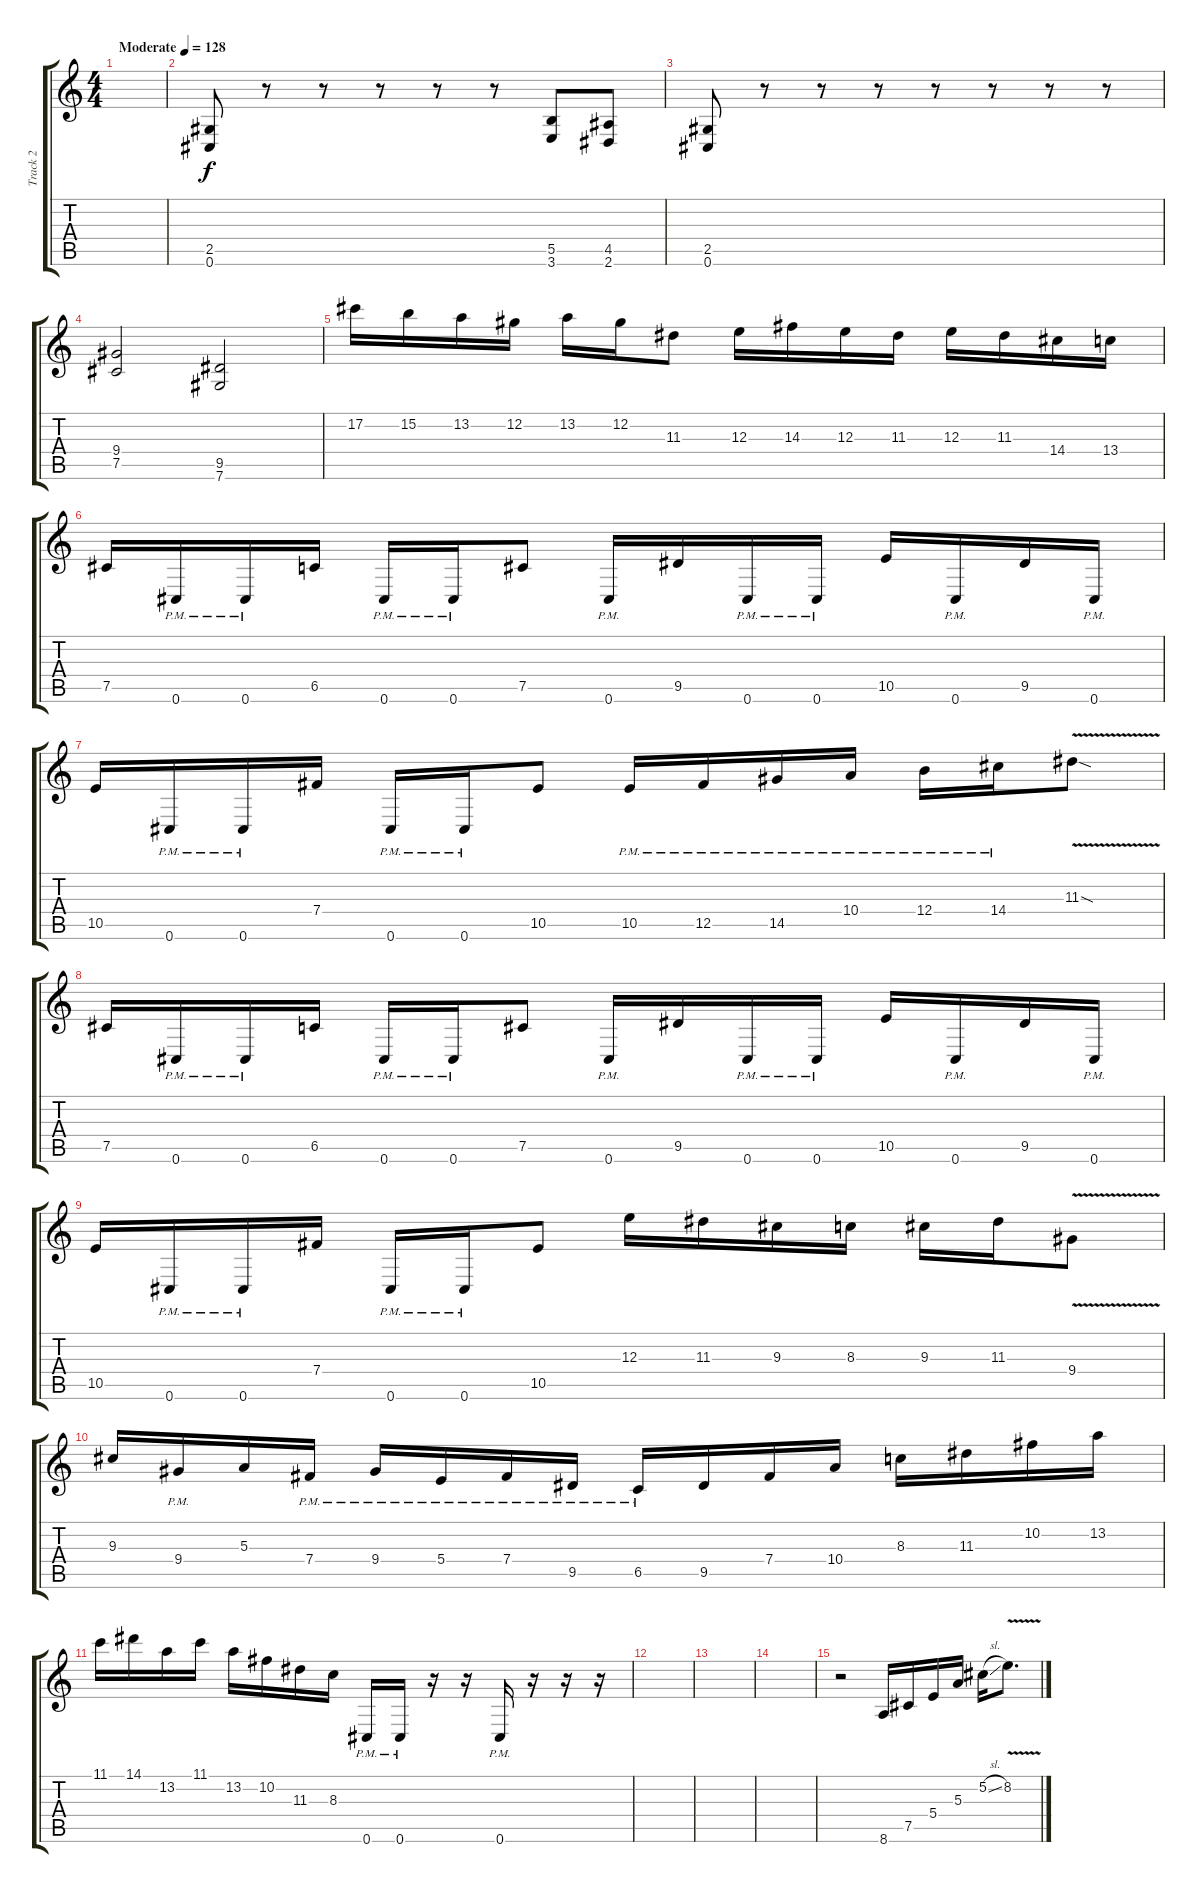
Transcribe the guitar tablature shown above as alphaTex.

\track ("Track 2" "Track 2") {instrument distortionguitar}
\staff {score tabs}
\tuning (Db4 Ab3 E3 B2 Gb2 Db2) {hide}
\ts (4 4)
\tempo (128 "Moderate")
\clef g2
\ks c
|
(2.5 0.6).8 r.8 r.8 r.8 r.8 r.8 (5.5 3.6).8 (4.5 2.6).8 |
(2.5 0.6).8 r.8 r.8 r.8 r.8 r.8 r.8 r.8 |
(9.4 7.5).2 (9.5 7.6).2 |
17.2.16 15.2.16 13.2.16 12.2.16 13.2.16 12.2.16 11.3.8 12.3.16 14.3.16 12.3.16 11.3.16 12.3.16 11.3.16 14.4.16 13.4.16 |
7.5.16 0.6{pm}.16 0.6{pm}.16 6.5.16 0.6{pm}.16 0.6{pm}.16 7.5.8 0.6{pm}.16 9.5.16 0.6{pm}.16 0.6{pm}.16 10.5.16 0.6{pm}.16 9.5.16 0.6{pm}.16 |
10.5.16 0.6{pm}.16 0.6{pm}.16 7.4.16 0.6{pm}.16 0.6{pm}.16 10.5.8 10.5{pm}.16 12.5{pm}.16 14.5{pm}.16 10.4{pm}.16 12.4{pm}.16 14.4{pm}.16 11.3{v sod}.8 |
7.5.16 0.6{pm}.16 0.6{pm}.16 6.5.16 0.6{pm}.16 0.6{pm}.16 7.5.8 0.6{pm}.16 9.5.16 0.6{pm}.16 0.6{pm}.16 10.5.16 0.6{pm}.16 9.5.16 0.6{pm}.16 |
10.5.16 0.6{pm}.16 0.6{pm}.16 7.4.16 0.6{pm}.16 0.6{pm}.16 10.5.8 12.3.16 11.3.16 9.3.16 8.3.16 9.3.16 11.3.16 9.4{v}.8 |
9.3.16 9.4{pm}.16 5.3.16 7.4{pm}.16 9.4{pm}.16 5.4{pm}.16 7.4{pm}.16 9.5{pm}.16 6.5{pm}.16 9.5.16 7.4.16 10.4.16 8.3.16 11.3.16 10.2.16 13.2.16 |
11.1.16 14.1.16 13.2.16 11.1.16 13.2.16 10.2.16 11.3.16 8.3.16 0.6{pm}.16 0.6{pm}.16 r.16 r.16 0.6{pm}.16 r.16 r.16 r.16 |
|
|
|
r.2 8.6.16 7.5.16 5.4.16 5.3.16 5.2{sl}.16 8.2{v}.8{d}
